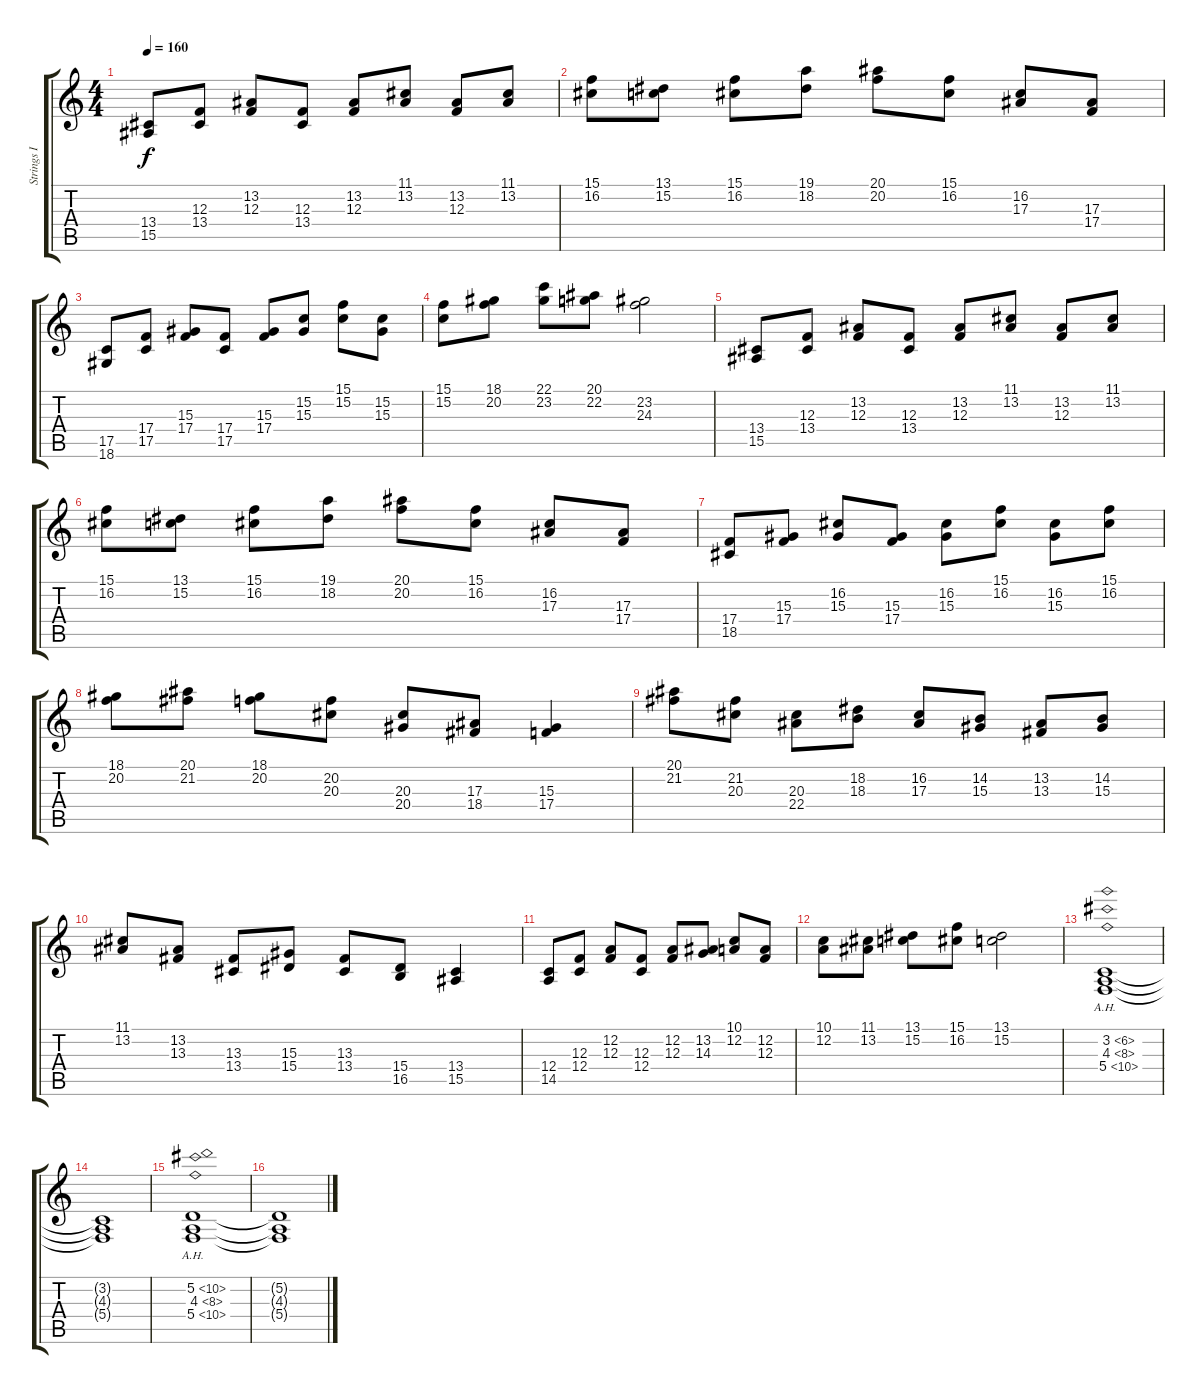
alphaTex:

\track ("Strings I" "Strings I") {instrument stringensemble1}
\staff {score tabs}
\tuning (D4 A3 F3 C3 G2 D2) {hide}
\ts (4 4)
\tempo 160
\clef g2
\ks c
(13.4 15.5).8{dy f} (12.3 13.4).8 (13.2 12.3).8 (12.3 13.4).8 (13.2 12.3).8 (11.1 13.2).8 (13.2 12.3).8 (11.1 13.2).8 |
(15.1 16.2).8 (13.1 15.2).8 (15.1 16.2).8 (19.1 18.2).8 (20.1 20.2).8 (15.1 16.2).8 (16.2 17.3).8 (17.3 17.4).8 |
(17.5 18.6).8 (17.4 17.5).8 (15.3 17.4).8 (17.4 17.5).8 (15.3 17.4).8 (15.2 15.3).8 (15.1 15.2).8 (15.2 15.3).8 |
(15.1 15.2).8 (18.1 20.2).8 (22.1 23.2).8 (20.1 22.2).8 (23.2 24.3).2 |
(13.4 15.5).8 (12.3 13.4).8 (13.2 12.3).8 (12.3 13.4).8 (13.2 12.3).8 (11.1 13.2).8 (13.2 12.3).8 (11.1 13.2).8 |
(15.1 16.2).8 (13.1 15.2).8 (15.1 16.2).8 (19.1 18.2).8 (20.1 20.2).8 (15.1 16.2).8 (16.2 17.3).8 (17.3 17.4).8 |
(17.4 18.5).8 (15.3 17.4).8 (16.2 15.3).8 (15.3 17.4).8 (16.2 15.3).8 (15.1 16.2).8 (16.2 15.3).8 (15.1 16.2).8 |
(18.1 20.2).8 (20.1 21.2).8 (18.1 20.2).8 (20.2 20.3).8 (20.3 20.4).8 (17.3 18.4).8 (15.3 17.4).4 |
(20.1 21.2).8 (21.2 20.3).8 (20.3 22.4).8 (18.2 18.3).8 (16.2 17.3).8 (14.2 15.3).8 (13.2 13.3).8 (14.2 15.3).8 |
(11.1 13.2).8 (13.2 13.3).8 (13.3 13.4).8 (15.3 15.4).8 (13.3 13.4).8 (15.4 16.5).8 (13.4 15.5).4 |
(12.4 14.5).8{volume 10} (12.3 12.4).8 (12.2 12.3).8 (12.3 12.4).8 (12.2 12.3).8 (13.2 14.3).8 (10.1 12.2).8 (12.2 12.3).8 |
(10.1 12.2).8 (11.1 13.2).8 (13.1 15.2).8 (15.1 16.2).8 (13.1 15.2).2 |
(3.2{ah 3} 4.3{ah 4} 5.4{ah 5}).1 |
(3.2{t} 4.3{t} 5.4{t}).1 |
(5.2{ah 5} 4.3{ah 4} 5.4{ah 5}).1{volume 10} |
(5.2{t} 4.3{t} 5.4{t}).1
